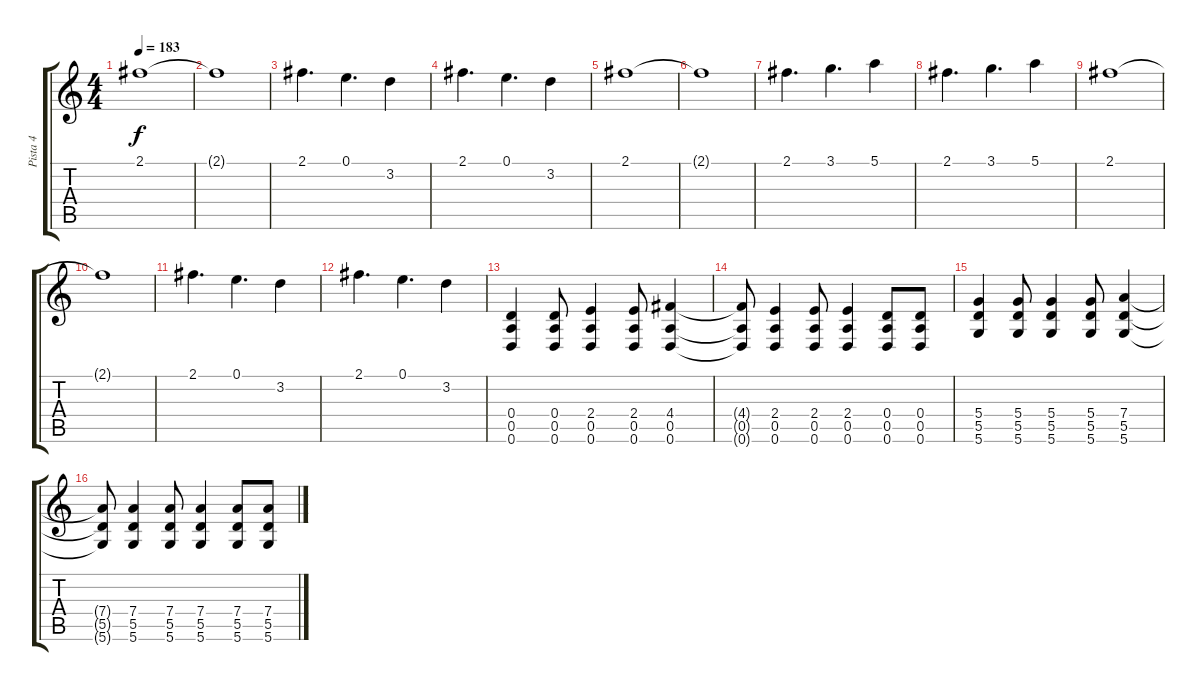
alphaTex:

\track ("Pista 4" "Pista 4") {instrument electricguitarclean}
\staff {score tabs}
\tuning (E4 B3 G3 D3 A2 D2) {hide}
\ts (4 4)
\tempo 183
\clef g2
\ks c
2.1.1{dy f} |
2.1{t}.1 |
2.1.4{d} 0.1.4{d} 3.2.4 |
2.1.4{d} 0.1.4{d} 3.2.4 |
2.1.1 |
2.1{t}.1 |
2.1.4{d} 3.1.4{d} 5.1.4 |
2.1.4{d} 3.1.4{d} 5.1.4 |
2.1.1 |
2.1{t}.1 |
2.1.4{d} 0.1.4{d} 3.2.4 |
2.1.4{d} 0.1.4{d} 3.2.4 |
(0.4 0.5 0.6).4{balance 4} (0.4 0.5 0.6).8 (2.4 0.5 0.6).4 (2.4 0.5 0.6).8 (4.4 0.5 0.6).4 |
(4.4{t} 0.5{t} 0.6{t}).8 (2.4 0.5 0.6).4 (2.4 0.5 0.6).8 (2.4 0.5 0.6).4 (0.4 0.5 0.6).8 (0.4 0.5 0.6).8 |
(5.4 5.5 5.6).4 (5.4 5.5 5.6).8 (5.4 5.5 5.6).4 (5.4 5.5 5.6).8 (7.4 5.5 5.6).4 |
(7.4{t} 5.5{t} 5.6{t}).8 (7.4 5.5 5.6).4 (7.4 5.5 5.6).8 (7.4 5.5 5.6).4 (7.4 5.5 5.6).8 (7.4 5.5 5.6).8
